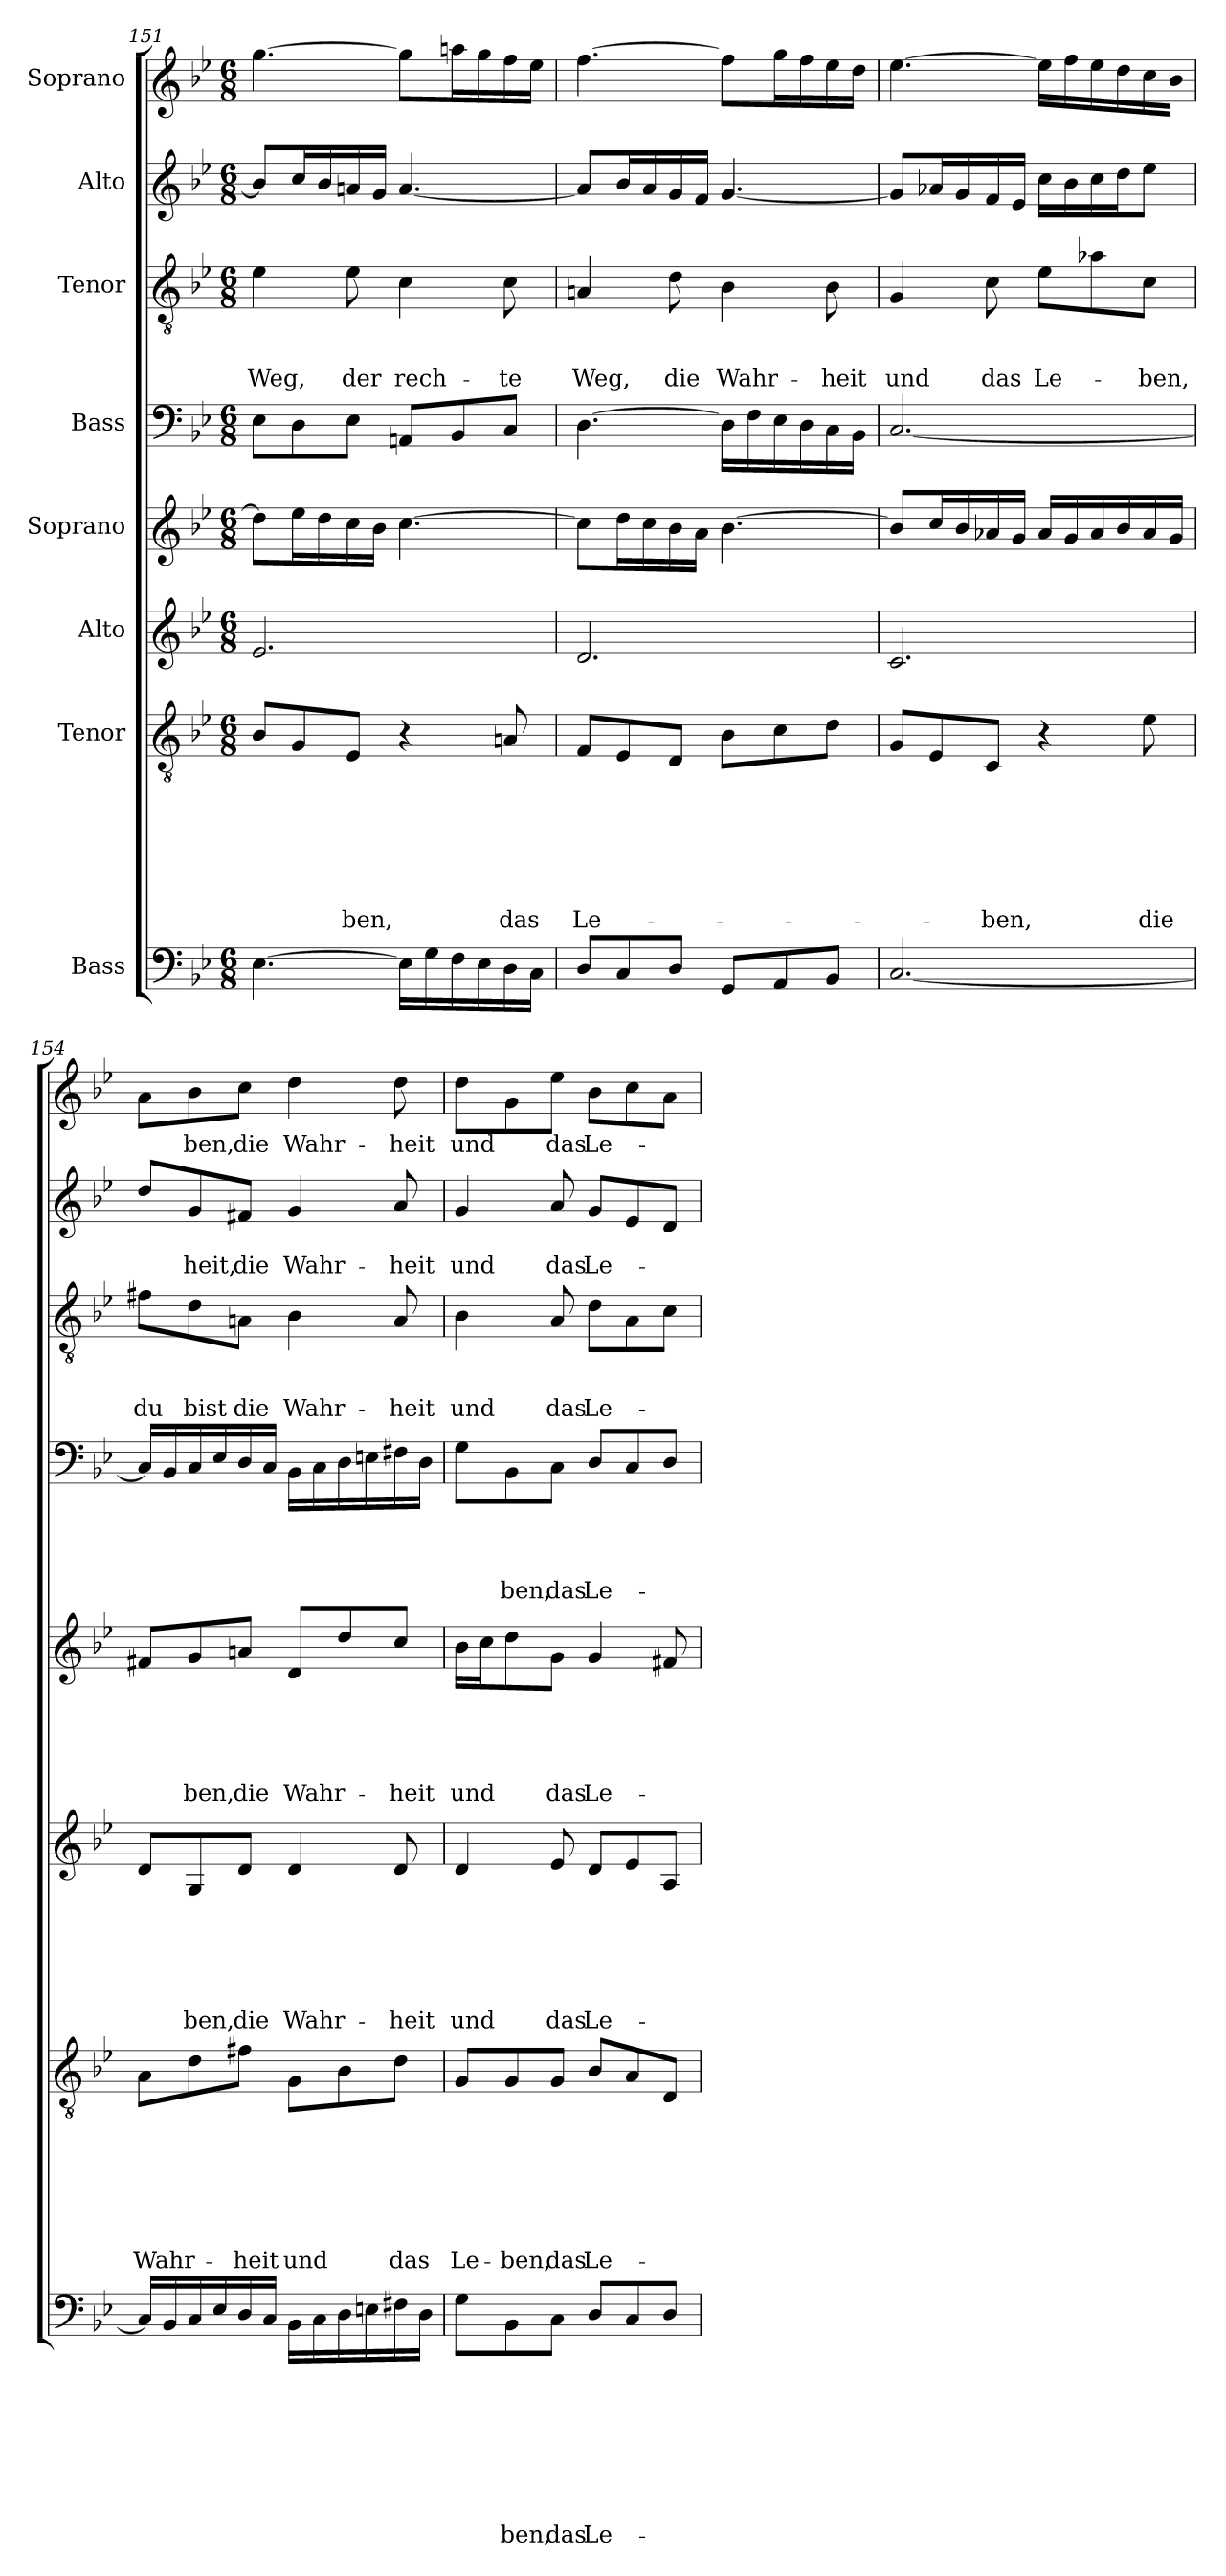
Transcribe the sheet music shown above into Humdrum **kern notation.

**kern	**text	**text	**text	**text	**text	**text	**text	**text	**kern	**text	**text	**text	**text	**text	**text	**text	**kern	**text	**text	**text	**text	**text	**text	**kern	**text	**text	**text	**text	**text	**kern	**text	**text	**text	**text	**kern	**text	**text	**text	**kern	**text	**text	**kern	**text
*part8	*part8	*part8	*part8	*part8	*part8	*part8	*part8	*part8	*part7	*part7	*part7	*part7	*part7	*part7	*part7	*part7	*part6	*part6	*part6	*part6	*part6	*part6	*part6	*part5	*part5	*part5	*part5	*part5	*part5	*part4	*part4	*part4	*part4	*part4	*part3	*part3	*part3	*part3	*part2	*part2	*part2	*part1	*part1
*staff8	*staff8	*staff8	*staff8	*staff8	*staff8	*staff8	*staff8	*staff8	*staff7	*staff7	*staff7	*staff7	*staff7	*staff7	*staff7	*staff7	*staff6	*staff6	*staff6	*staff6	*staff6	*staff6	*staff6	*staff5	*staff5	*staff5	*staff5	*staff5	*staff5	*staff4	*staff4	*staff4	*staff4	*staff4	*staff3	*staff3	*staff3	*staff3	*staff2	*staff2	*staff2	*staff1	*staff1
*I"Bass	*	*	*	*	*	*	*	*	*I"Tenor	*	*	*	*	*	*	*	*I"Alto	*	*	*	*	*	*	*I"Soprano	*	*	*	*	*	*I"Bass	*	*	*	*	*I"Tenor	*	*	*	*I"Alto	*	*	*I"Soprano	*
!!LO:LB:g=z
*clefF4	*	*	*	*	*	*	*	*	*clefGv2	*	*	*	*	*	*	*	*clefG2	*	*	*	*	*	*	*clefG2	*	*	*	*	*	*clefF4	*	*	*	*	*clefGv2	*	*	*	*clefG2	*	*	*clefG2	*
*k[b-e-]	*	*	*	*	*	*	*	*	*k[b-e-]	*	*	*	*	*	*	*	*k[b-e-]	*	*	*	*	*	*	*k[b-e-]	*	*	*	*	*	*k[b-e-]	*	*	*	*	*k[b-e-]	*	*	*	*k[b-e-]	*	*	*k[b-e-]	*
*B-:	*	*	*	*	*	*	*	*	*B-:	*	*	*	*	*	*	*	*B-:	*	*	*	*	*	*	*B-:	*	*	*	*	*	*B-:	*	*	*	*	*B-:	*	*	*	*B-:	*	*	*B-:	*
*M6/8	*	*	*	*	*	*	*	*	*M6/8	*	*	*	*	*	*	*	*M6/8	*	*	*	*	*	*	*M6/8	*	*	*	*	*	*M6/8	*	*	*	*	*M6/8	*	*	*	*M6/8	*	*	*M6/8	*
=151	=151	=151	=151	=151	=151	=151	=151	=151	=151	=151	=151	=151	=151	=151	=151	=151	=151	=151	=151	=151	=151	=151	=151	=151	=151	=151	=151	=151	=151	=151	=151	=151	=151	=151	=151	=151	=151	=151	=151	=151	=151	=151	=151
!	!	!	!	!	!	!	!	!	!	!	!	!	!	!	!	!	!	!	!	!	!	!	!	!	!	!	!	!	!	!	!	!	!	!	!	!	!	!LO:LY:b	!	!	!	!	!
[>4.E-\	.	.	.	.	.	.	.	.	8B-/L	.	.	.	.	.	.	.	2.e-/	.	.	.	.	.	.	8dd\L]	.	.	.	.	.	8E-\L	.	.	.	.	4e-\	.	.	Weg,	8b-/L]	.	.	[>4.gg\	.
.	.	.	.	.	.	.	.	.	8G/	.	.	.	.	.	.	.	.	.	.	.	.	.	.	16ee-\L	.	.	.	.	.	8D\	.	.	.	.	.	.	.	.	16cc/L	.	.	.	.
.	.	.	.	.	.	.	.	.	.	.	.	.	.	.	.	.	.	.	.	.	.	.	.	16dd\	.	.	.	.	.	.	.	.	.	.	.	.	.	.	16b-/	.	.	.	.
!	!	!	!	!	!	!	!	!	!	!	!	!	!	!	!	!LO:LY:b	!	!	!	!	!	!	!	!	!	!	!	!	!	!	!	!	!	!	!	!	!	!LO:LY:b	!	!	!	!	!
.	.	.	.	.	.	.	.	.	8E-/J	.	.	.	.	.	.	-ben,	.	.	.	.	.	.	.	16cc\	.	.	.	.	.	8E-\J	.	.	.	.	8e-\	.	.	der	16an/	.	.	.	.
.	.	.	.	.	.	.	.	.	.	.	.	.	.	.	.	.	.	.	.	.	.	.	.	16b-\JJ	.	.	.	.	.	.	.	.	.	.	.	.	.	.	16g/JJ	.	.	.	.
!	!	!	!	!	!	!	!	!	!	!	!	!	!	!	!	!	!	!	!	!	!	!	!	!	!	!	!	!	!	!	!	!	!	!	!	!	!	!LO:LY:b	!	!	!	!	!
16E-\LL]	.	.	.	.	.	.	.	.	4r	.	.	.	.	.	.	.	.	.	.	.	.	.	.	[>4.cc\	.	.	.	.	.	8AAn/L	.	.	.	.	4c\	.	.	rech-	[<4.a/	.	.	8gg\L]	.
16G\	.	.	.	.	.	.	.	.	.	.	.	.	.	.	.	.	.	.	.	.	.	.	.	.	.	.	.	.	.	.	.	.	.	.	.	.	.	.	.	.	.	.	.
16F\	.	.	.	.	.	.	.	.	.	.	.	.	.	.	.	.	.	.	.	.	.	.	.	.	.	.	.	.	.	8BB-/	.	.	.	.	.	.	.	.	.	.	.	16aan\L	.
16E-\	.	.	.	.	.	.	.	.	.	.	.	.	.	.	.	.	.	.	.	.	.	.	.	.	.	.	.	.	.	.	.	.	.	.	.	.	.	.	.	.	.	16gg\	.
!	!	!	!	!	!	!	!	!	!	!	!	!	!	!	!	!LO:LY:b	!	!	!	!	!	!	!	!	!	!	!	!	!	!	!	!	!	!	!	!	!	!LO:LY:b	!	!	!	!	!
16D\	.	.	.	.	.	.	.	.	8An/	.	.	.	.	.	.	das	.	.	.	.	.	.	.	.	.	.	.	.	.	8C/J	.	.	.	.	8c\	.	.	-te	.	.	.	16ff\	.
16C\JJ	.	.	.	.	.	.	.	.	.	.	.	.	.	.	.	.	.	.	.	.	.	.	.	.	.	.	.	.	.	.	.	.	.	.	.	.	.	.	.	.	.	16ee-\JJ	.
=152	=152	=152	=152	=152	=152	=152	=152	=152	=152	=152	=152	=152	=152	=152	=152	=152	=152	=152	=152	=152	=152	=152	=152	=152	=152	=152	=152	=152	=152	=152	=152	=152	=152	=152	=152	=152	=152	=152	=152	=152	=152	=152	=152
!	!	!	!	!	!	!	!	!	!	!	!	!	!	!	!	!LO:LY:b	!	!	!	!	!	!	!	!	!	!	!	!	!	!	!	!	!	!	!	!	!	!LO:LY:b	!	!	!	!	!
8D/L	.	.	.	.	.	.	.	.	8F/L	.	.	.	.	.	.	Le-	2.d/	.	.	.	.	.	.	8cc\L]	.	.	.	.	.	[>4.D\	.	.	.	.	4An/	.	.	Weg,	8a/L]	.	.	[>4.ff\	.
8C/	.	.	.	.	.	.	.	.	8E-/	.	.	.	.	.	.	.	.	.	.	.	.	.	.	16dd\L	.	.	.	.	.	.	.	.	.	.	.	.	.	.	16b-/L	.	.	.	.
.	.	.	.	.	.	.	.	.	.	.	.	.	.	.	.	.	.	.	.	.	.	.	.	16cc\	.	.	.	.	.	.	.	.	.	.	.	.	.	.	16a/	.	.	.	.
!	!	!	!	!	!	!	!	!	!	!	!	!	!	!	!	!	!	!	!	!	!	!	!	!	!	!	!	!	!	!	!	!	!	!	!	!	!	!LO:LY:b	!	!	!	!	!
8D/J	.	.	.	.	.	.	.	.	8D/J	.	.	.	.	.	.	.	.	.	.	.	.	.	.	16b-\	.	.	.	.	.	.	.	.	.	.	8d\	.	.	die	16g/	.	.	.	.
.	.	.	.	.	.	.	.	.	.	.	.	.	.	.	.	.	.	.	.	.	.	.	.	16a\JJ	.	.	.	.	.	.	.	.	.	.	.	.	.	.	16f/JJ	.	.	.	.
!	!	!	!	!	!	!	!	!	!	!	!	!	!	!	!	!	!	!	!	!	!	!	!	!	!	!	!	!	!	!	!	!	!	!	!	!	!	!LO:LY:b	!	!	!	!	!
8GG/L	.	.	.	.	.	.	.	.	8B-\L	.	.	.	.	.	.	.	.	.	.	.	.	.	.	[>4.b-\	.	.	.	.	.	16D\LL]	.	.	.	.	4B-\	.	.	Wahr-	[<4.g/	.	.	8ff\L]	.
.	.	.	.	.	.	.	.	.	.	.	.	.	.	.	.	.	.	.	.	.	.	.	.	.	.	.	.	.	.	16F\	.	.	.	.	.	.	.	.	.	.	.	.	.
8AA/	.	.	.	.	.	.	.	.	8c\	.	.	.	.	.	.	.	.	.	.	.	.	.	.	.	.	.	.	.	.	16E-\	.	.	.	.	.	.	.	.	.	.	.	16gg\L	.
.	.	.	.	.	.	.	.	.	.	.	.	.	.	.	.	.	.	.	.	.	.	.	.	.	.	.	.	.	.	16D\	.	.	.	.	.	.	.	.	.	.	.	16ff\	.
!	!	!	!	!	!	!	!	!	!	!	!	!	!	!	!	!	!	!	!	!	!	!	!	!	!	!	!	!	!	!	!	!	!	!	!	!	!	!LO:LY:b	!	!	!	!	!
8BB-/J	.	.	.	.	.	.	.	.	8d\J	.	.	.	.	.	.	.	.	.	.	.	.	.	.	.	.	.	.	.	.	16C\	.	.	.	.	8B-\	.	.	-heit	.	.	.	16ee-\	.
.	.	.	.	.	.	.	.	.	.	.	.	.	.	.	.	.	.	.	.	.	.	.	.	.	.	.	.	.	.	16BB-\JJ	.	.	.	.	.	.	.	.	.	.	.	16dd\JJ	.
=153	=153	=153	=153	=153	=153	=153	=153	=153	=153	=153	=153	=153	=153	=153	=153	=153	=153	=153	=153	=153	=153	=153	=153	=153	=153	=153	=153	=153	=153	=153	=153	=153	=153	=153	=153	=153	=153	=153	=153	=153	=153	=153	=153
!	!	!	!	!	!	!	!	!	!	!	!	!	!	!	!	!	!	!	!	!	!	!	!	!	!	!	!	!	!	!	!	!	!	!	!	!	!	!LO:LY:b	!	!	!	!	!
[<2.C/	.	.	.	.	.	.	.	.	8G/L	.	.	.	.	.	.	.	2.c/	.	.	.	.	.	.	8b-/L]	.	.	.	.	.	[<2.C/	.	.	.	.	4G/	.	.	und	8g/L]	.	.	[>4.ee-\	.
.	.	.	.	.	.	.	.	.	8E-/	.	.	.	.	.	.	.	.	.	.	.	.	.	.	16cc/L	.	.	.	.	.	.	.	.	.	.	.	.	.	.	16a-X/L	.	.	.	.
.	.	.	.	.	.	.	.	.	.	.	.	.	.	.	.	.	.	.	.	.	.	.	.	16b-/	.	.	.	.	.	.	.	.	.	.	.	.	.	.	16g/	.	.	.	.
!	!	!	!	!	!	!	!	!	!	!	!	!	!	!	!	!LO:LY:b	!	!	!	!	!	!	!	!	!	!	!	!	!	!	!	!	!	!	!	!	!	!LO:LY:b	!	!	!	!	!
.	.	.	.	.	.	.	.	.	8C/J	.	.	.	.	.	.	-ben,	.	.	.	.	.	.	.	16a-X/	.	.	.	.	.	.	.	.	.	.	8c\	.	.	das	16f/	.	.	.	.
.	.	.	.	.	.	.	.	.	.	.	.	.	.	.	.	.	.	.	.	.	.	.	.	16g/JJ	.	.	.	.	.	.	.	.	.	.	.	.	.	.	16e-/JJ	.	.	.	.
!	!	!	!	!	!	!	!	!	!	!	!	!	!	!	!	!	!	!	!	!	!	!	!	!	!	!	!	!	!	!	!	!	!	!	!	!	!	!LO:LY:b	!	!	!	!	!
.	.	.	.	.	.	.	.	.	4r	.	.	.	.	.	.	.	.	.	.	.	.	.	.	16a-/LL	.	.	.	.	.	.	.	.	.	.	8e-\L	.	.	Le-	16cc\LL	.	.	16ee-\LL]	.
.	.	.	.	.	.	.	.	.	.	.	.	.	.	.	.	.	.	.	.	.	.	.	.	16g/	.	.	.	.	.	.	.	.	.	.	.	.	.	.	16b-\	.	.	16ff\	.
.	.	.	.	.	.	.	.	.	.	.	.	.	.	.	.	.	.	.	.	.	.	.	.	16a-/	.	.	.	.	.	.	.	.	.	.	8a-X\	.	.	.	16cc\	.	.	16ee-\	.
.	.	.	.	.	.	.	.	.	.	.	.	.	.	.	.	.	.	.	.	.	.	.	.	16b-/	.	.	.	.	.	.	.	.	.	.	.	.	.	.	16dd\J	.	.	16dd\	.
!	!	!	!	!	!	!	!	!	!	!	!	!	!	!	!	!LO:LY:b	!	!	!	!	!	!	!	!	!	!	!	!	!	!	!	!	!	!	!	!	!	!LO:LY:b	!	!	!	!	!
.	.	.	.	.	.	.	.	.	8e-\	.	.	.	.	.	.	die	.	.	.	.	.	.	.	16a-/	.	.	.	.	.	.	.	.	.	.	8c\J	.	.	-ben,	8ee-\J	.	.	16cc\	.
.	.	.	.	.	.	.	.	.	.	.	.	.	.	.	.	.	.	.	.	.	.	.	.	16g/JJ	.	.	.	.	.	.	.	.	.	.	.	.	.	.	.	.	.	16b-\JJ	.
=154	=154	=154	=154	=154	=154	=154	=154	=154	=154	=154	=154	=154	=154	=154	=154	=154	=154	=154	=154	=154	=154	=154	=154	=154	=154	=154	=154	=154	=154	=154	=154	=154	=154	=154	=154	=154	=154	=154	=154	=154	=154	=154	=154
!	!	!	!	!	!	!	!	!	!	!	!	!	!	!	!	!LO:LY:b	!	!	!	!	!	!	!	!	!	!	!	!	!	!	!	!	!	!	!	!	!	!LO:LY:b	!	!	!	!	!
16C/LL]	.	.	.	.	.	.	.	.	8A\L	.	.	.	.	.	.	Wahr-	8d/L	.	.	.	.	.	.	8f#X/L	.	.	.	.	.	16C/LL]	.	.	.	.	8f#X\L	.	.	du	8dd/L	.	.	8a\L	.
16BB-/	.	.	.	.	.	.	.	.	.	.	.	.	.	.	.	.	.	.	.	.	.	.	.	.	.	.	.	.	.	16BB-/	.	.	.	.	.	.	.	.	.	.	.	.	.
!	!	!	!	!	!	!	!	!	!	!	!	!	!	!	!	!	!	!	!	!	!	!	!LO:LY:b	!	!	!	!	!	!LO:LY:b	!	!	!	!	!	!	!	!	!LO:LY:b	!	!	!LO:LY:b	!	!LO:LY:b
16C/	.	.	.	.	.	.	.	.	8d\	.	.	.	.	.	.	.	8G/	.	.	.	.	.	-ben,	8g/	.	.	.	.	-ben,	16C/	.	.	.	.	8d\	.	.	bist	8g/	.	-heit,	8b-\	-ben,
16E-/	.	.	.	.	.	.	.	.	.	.	.	.	.	.	.	.	.	.	.	.	.	.	.	.	.	.	.	.	.	16E-/	.	.	.	.	.	.	.	.	.	.	.	.	.
!	!	!	!	!	!	!	!	!	!	!	!	!	!	!	!	!LO:LY:b	!	!	!	!	!	!	!LO:LY:b	!	!	!	!	!	!LO:LY:b	!	!	!	!	!	!	!	!	!LO:LY:b	!	!	!LO:LY:b	!	!LO:LY:b
16D/	.	.	.	.	.	.	.	.	8f#X\J	.	.	.	.	.	.	-heit	8d/J	.	.	.	.	.	die	8an/J	.	.	.	.	die	16D/	.	.	.	.	8An\J	.	.	die	8f#X/J	.	die	8cc\J	die
16C/JJ	.	.	.	.	.	.	.	.	.	.	.	.	.	.	.	.	.	.	.	.	.	.	.	.	.	.	.	.	.	16C/JJ	.	.	.	.	.	.	.	.	.	.	.	.	.
!	!	!	!	!	!	!	!	!	!	!	!	!	!	!	!	!LO:LY:b	!	!	!	!	!	!	!LO:LY:b	!	!	!	!	!	!LO:LY:b	!	!	!	!	!	!	!	!	!LO:LY:b	!	!	!LO:LY:b	!	!LO:LY:b
16BB-\LL	.	.	.	.	.	.	.	.	8G\L	.	.	.	.	.	.	und	4d/	.	.	.	.	.	Wahr-	8d/L	.	.	.	.	Wahr-	16BB-\LL	.	.	.	.	4B-\	.	.	Wahr-	4g/	.	Wahr-	4dd\	Wahr-
16C\	.	.	.	.	.	.	.	.	.	.	.	.	.	.	.	.	.	.	.	.	.	.	.	.	.	.	.	.	.	16C\	.	.	.	.	.	.	.	.	.	.	.	.	.
16D\	.	.	.	.	.	.	.	.	8B-\	.	.	.	.	.	.	.	.	.	.	.	.	.	.	8dd/	.	.	.	.	.	16D\	.	.	.	.	.	.	.	.	.	.	.	.	.
16En\	.	.	.	.	.	.	.	.	.	.	.	.	.	.	.	.	.	.	.	.	.	.	.	.	.	.	.	.	.	16En\	.	.	.	.	.	.	.	.	.	.	.	.	.
!	!	!	!	!	!	!	!	!	!	!	!	!	!	!	!	!LO:LY:b	!	!	!	!	!	!	!LO:LY:b	!	!	!	!	!	!LO:LY:b	!	!	!	!	!	!	!	!	!LO:LY:b	!	!	!LO:LY:b	!	!LO:LY:b
16F#X\	.	.	.	.	.	.	.	.	8d\J	.	.	.	.	.	.	das	8d/	.	.	.	.	.	-heit	8cc/J	.	.	.	.	-heit	16F#X\	.	.	.	.	8A/	.	.	-heit	8a/	.	-heit	8dd\	-heit
16D\JJ	.	.	.	.	.	.	.	.	.	.	.	.	.	.	.	.	.	.	.	.	.	.	.	.	.	.	.	.	.	16D\JJ	.	.	.	.	.	.	.	.	.	.	.	.	.
=155	=155	=155	=155	=155	=155	=155	=155	=155	=155	=155	=155	=155	=155	=155	=155	=155	=155	=155	=155	=155	=155	=155	=155	=155	=155	=155	=155	=155	=155	=155	=155	=155	=155	=155	=155	=155	=155	=155	=155	=155	=155	=155	=155
!	!	!	!	!	!	!	!	!	!	!	!	!	!	!	!	!LO:LY:b	!	!	!	!	!	!	!LO:LY:b	!	!	!	!	!	!LO:LY:b	!	!	!	!	!	!	!	!	!LO:LY:b	!	!	!LO:LY:b	!	!LO:LY:b
8G\L	.	.	.	.	.	.	.	.	8G/L	.	.	.	.	.	.	Le-	4d/	.	.	.	.	.	und	16b-\LL	.	.	.	.	und	8G\L	.	.	.	.	4B-\	.	.	und	4g/	.	und	8dd\L	und
.	.	.	.	.	.	.	.	.	.	.	.	.	.	.	.	.	.	.	.	.	.	.	.	16cc\J	.	.	.	.	.	.	.	.	.	.	.	.	.	.	.	.	.	.	.
!	!	!	!	!	!	!	!	!LO:LY:b	!	!	!	!	!	!	!	!LO:LY:b	!	!	!	!	!	!	!	!	!	!	!	!	!	!	!	!	!	!LO:LY:b	!	!	!	!	!	!	!	!	!
8BB-\	.	.	.	.	.	.	.	-ben,	8G/	.	.	.	.	.	.	-ben,	.	.	.	.	.	.	.	8dd\	.	.	.	.	.	8BB-\	.	.	.	-ben,	.	.	.	.	.	.	.	8g\	.
!	!	!	!	!	!	!	!	!LO:LY:b	!	!	!	!	!	!	!	!LO:LY:b	!	!	!	!	!	!	!LO:LY:b	!	!	!	!	!	!LO:LY:b	!	!	!	!	!LO:LY:b	!	!	!	!LO:LY:b	!	!	!LO:LY:b	!	!LO:LY:b
8C\J	.	.	.	.	.	.	.	das	8G/J	.	.	.	.	.	.	das	8e-/	.	.	.	.	.	das	8g\J	.	.	.	.	das	8C\J	.	.	.	das	8A/	.	.	das	8a/	.	das	8ee-\J	das
!	!	!	!	!	!	!	!	!LO:LY:b	!	!	!	!	!	!	!	!LO:LY:b	!	!	!	!	!	!	!LO:LY:b	!	!	!	!	!	!LO:LY:b	!	!	!	!	!LO:LY:b	!	!	!	!LO:LY:b	!	!	!LO:LY:b	!	!LO:LY:b
8D/L	.	.	.	.	.	.	.	Le-	8B-/L	.	.	.	.	.	.	Le-	8d/L	.	.	.	.	.	Le-	4g/	.	.	.	.	Le-	8D/L	.	.	.	Le-	8d\L	.	.	Le-	8g/L	.	Le-	8b-\L	Le-
8C/	.	.	.	.	.	.	.	.	8A/	.	.	.	.	.	.	.	8e-/	.	.	.	.	.	.	.	.	.	.	.	.	8C/	.	.	.	.	8A\	.	.	.	8e-/	.	.	8cc\	.
8D/J	.	.	.	.	.	.	.	.	8D/J	.	.	.	.	.	.	.	8A/J	.	.	.	.	.	.	8f#X/	.	.	.	.	.	8D/J	.	.	.	.	8c\J	.	.	.	8d/J	.	.	8a\J	.
=	=	=	=	=	=	=	=	=	=	=	=	=	=	=	=	=	=	=	=	=	=	=	=	=	=	=	=	=	=	=	=	=	=	=	=	=	=	=	=	=	=	=	=
*-	*-	*-	*-	*-	*-	*-	*-	*-	*-	*-	*-	*-	*-	*-	*-	*-	*-	*-	*-	*-	*-	*-	*-	*-	*-	*-	*-	*-	*-	*-	*-	*-	*-	*-	*-	*-	*-	*-	*-	*-	*-	*-	*-
